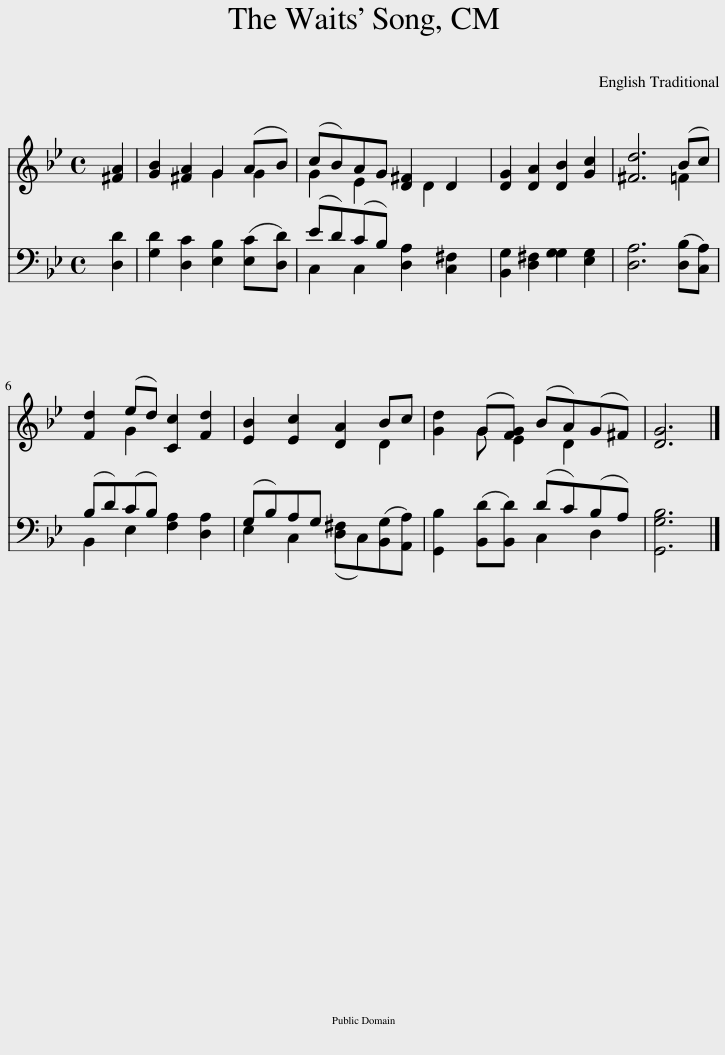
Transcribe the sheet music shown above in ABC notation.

X:1
%%score ( 1 2 ) ( 3 4 )
L:1/8
M:4/4
I:linebreak $
K:Bb
V:1 treble
V:2 treble
V:3 bass
V:4 bass
V:1
 [^FA]2 | [GB]2 [^FA]2 G2 (AB) | (cB)AG [D^F]2 D2 | [DG]2 [DA]2 [DB]2 [Gc]2 | [^Fd]6 (Bc) |$ %5
 [Fd]2 (ed) [Cc]2 [Fd]2 | [EB]2 [Ec]2 [DA]2 Bc | [Gd]2 (G[FG]) (BA)(G^F) | [DG]6 |] %9
V:2
 x2 | x4 G2 G2 | G2 E2 x D2 x | x8 | x6 =F2 |$ %5
 x2 G2 x4 | x6 D2 | x2 G E2 D2 x | x6 |] %9
V:3
 [D,D]2 | [G,D]2 [D,C]2 [E,B,]2 ([E,C][D,D]) | (ED)(CB,) [D,A,]2 [C,^F,]2 | [B,,G,]2 [D,^F,]2 G,2 [E,G,]2 | [D,A,]6 ([D,B,][C,A,]) |$ %5
 (B,D)(CB,) [F,A,]2 [D,A,]2 | (G,B,)A,G, (D,C,)([B,,G,][A,,A,]) | [G,,B,]2 ([B,,D][B,,D]) (DC)(B,A,) | [G,,G,B,]6 |] %9
V:4
 x2 | x8 | C,2 C,2 x4 | x4 G,2 x2 | x8 |$ %5
 B,,2 E,2 x4 | E,2 C,2 ^F,2 x2 | x4 C,2 D,2 | x6 |] %9
